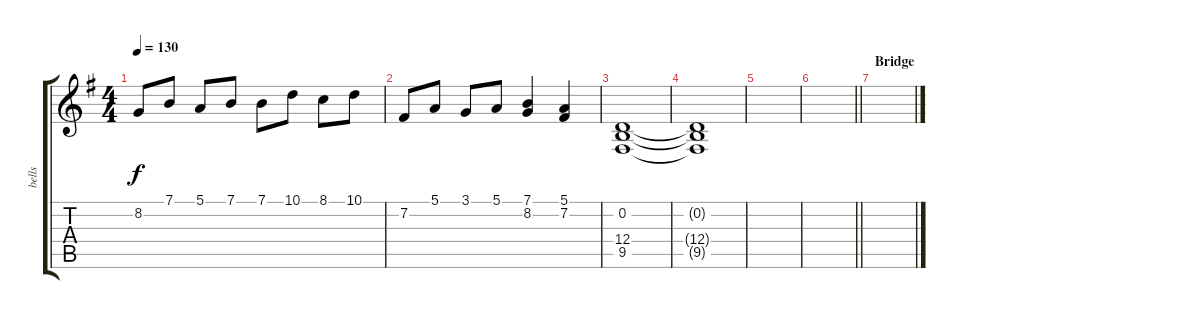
\track ("bells" "bells") {instrument musicbox}
\staff {score tabs}
\tuning (E4 B3 G3 D3 A2 E2) {hide}
\ts (4 4)
\tempo 130
\clef g2
\ks eminor
8.2.8{dy f} 7.1.8 5.1.8 7.1.8 7.1.8 10.1.8 8.1.8 10.1.8 |
7.2.8 5.1.8 3.1.8 5.1.8 (7.1 8.2).4 (5.1 7.2).4 |
(0.2 12.4 9.5).1 |
(0.2{t} 12.4{t} 9.5{t}).1 |
|
\barLineRight lightlight
|
\section ("" "Bridge")
